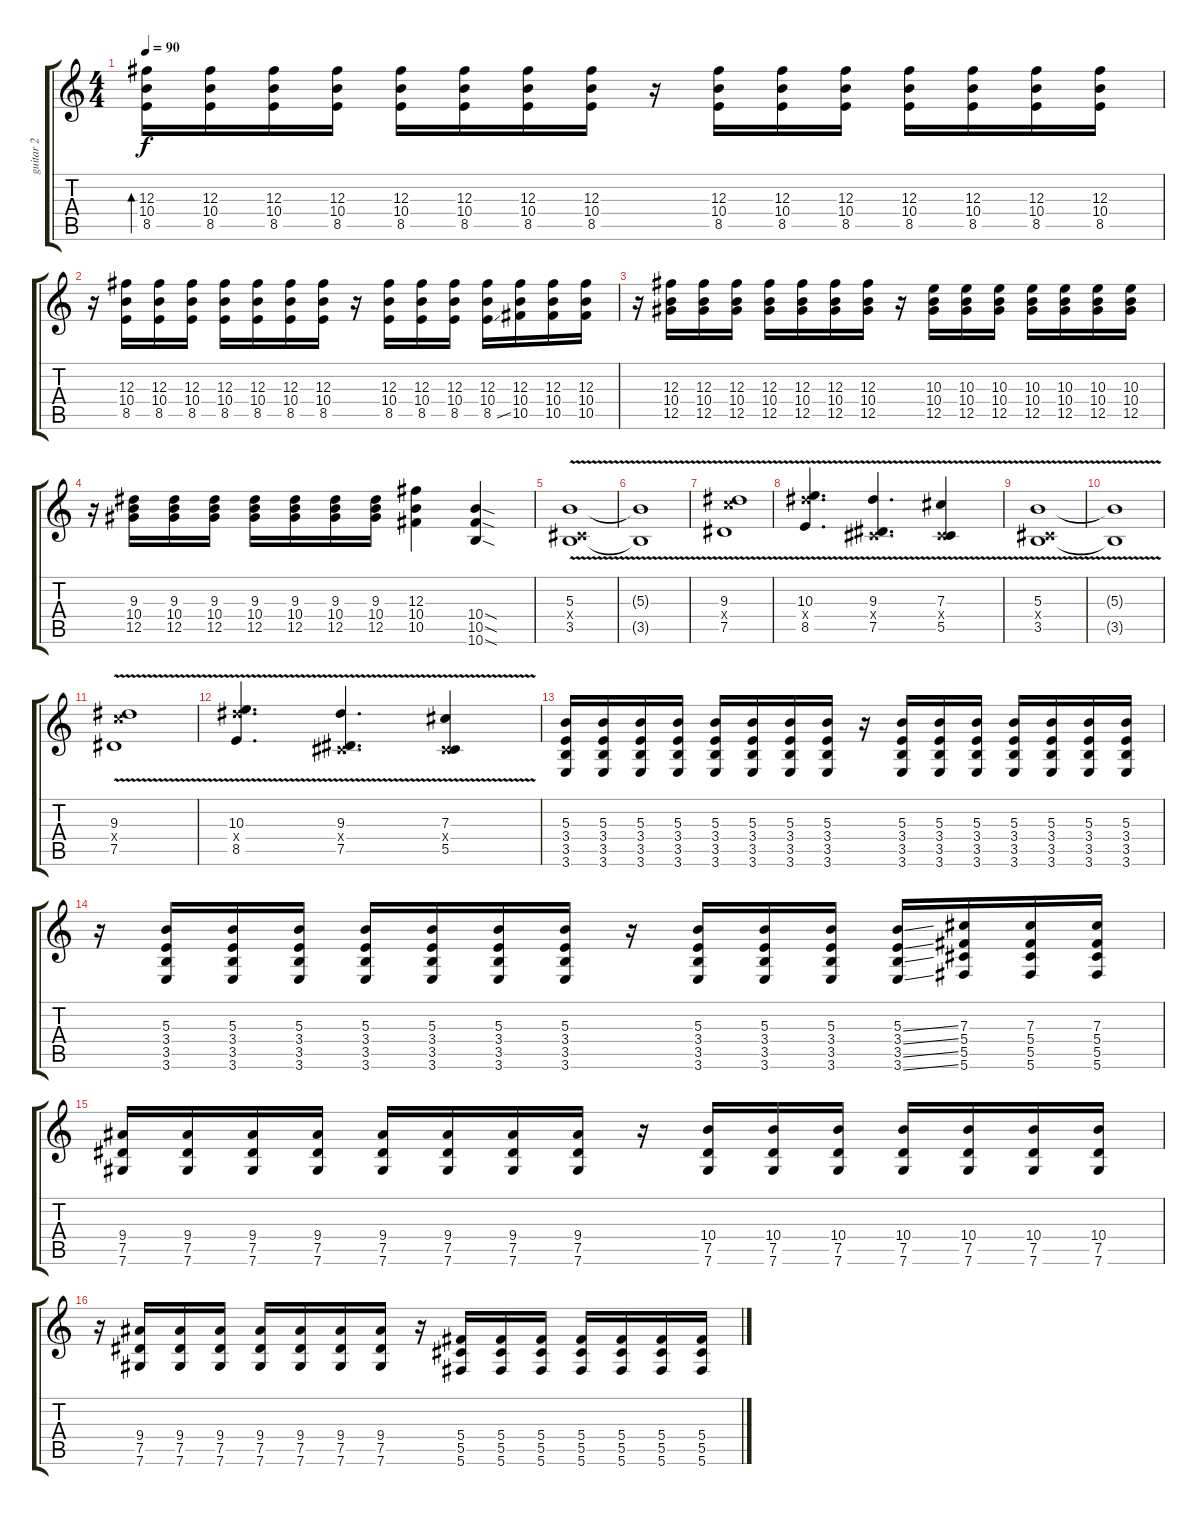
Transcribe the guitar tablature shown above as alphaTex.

\track ("guitar 2" "guitar 2") {instrument acousticguitarsteel}
\staff {score tabs}
\tuning (Eb4 Bb3 Gb3 Db3 Ab2 Db2) {hide}
\ts (4 4)
\tempo 90
\clef g2
\ks c
(12.3 10.4 8.5).16{bd 60 dy f instrument acousticguitarsteel} (12.3 10.4 8.5).16 (12.3 10.4 8.5).16 (12.3 10.4 8.5).16 (12.3 10.4 8.5).16 (12.3 10.4 8.5).16 (12.3 10.4 8.5).16 (12.3 10.4 8.5).16 r.16 (12.3 10.4 8.5).16 (12.3 10.4 8.5).16 (12.3 10.4 8.5).16 (12.3 10.4 8.5).16 (12.3 10.4 8.5).16 (12.3 10.4 8.5).16 (12.3 10.4 8.5).16 |
r.16 (12.3 10.4 8.5).16 (12.3 10.4 8.5).16 (12.3 10.4 8.5).16 (12.3 10.4 8.5).16 (12.3 10.4 8.5).16 (12.3 10.4 8.5).16 (12.3 10.4 8.5).16 r.16 (12.3 10.4 8.5).16 (12.3 10.4 8.5).16 (12.3 10.4 8.5).16 (12.3 10.4 8.5{ss}).16 (12.3 10.4 10.5).16 (12.3 10.4 10.5).16 (12.3 10.4 10.5).16 |
r.16 (12.3 10.4 12.5).16 (12.3 10.4 12.5).16 (12.3 10.4 12.5).16 (12.3 10.4 12.5).16 (12.3 10.4 12.5).16 (12.3 10.4 12.5).16 (12.3 10.4 12.5).16 r.16 (10.3 10.4 12.5).16 (10.3 10.4 12.5).16 (10.3 10.4 12.5).16 (10.3 10.4 12.5).16 (10.3 10.4 12.5).16 (10.3 10.4 12.5).16 (10.3 10.4 12.5).16 |
r.16 (9.3 10.4 12.5).16 (9.3 10.4 12.5).16 (9.3 10.4 12.5).16 (9.3 10.4 12.5).16 (9.3 10.4 12.5).16 (9.3 10.4 12.5).16 (9.3 10.4 12.5).16 (12.3 10.4 10.5).4 (10.4{sod} 10.5{sod} 10.6{sod}).4 |
(5.3{v} 0.4{x} 3.5{v}).1 |
(5.3{t} 3.5{t}).1 |
(9.3{v} 11.4{x} 7.5{v}).1 |
(10.3 14.4{x} 8.5{v}).4{d} (9.3 0.4{x} 7.5{v}).4{d} (7.3 0.4{x} 5.5{v}).4 |
(5.3{v} 0.4{x} 3.5{v}).1 |
(5.3{t} 3.5{t}).1 |
(9.3{v} 11.4{x} 7.5{v}).1 |
(10.3 14.4{x} 8.5{v}).4{d} (9.3 0.4{x} 7.5{v}).4{d} (7.3 0.4{x} 5.5{v}).4 |
(5.3 3.4 3.5 3.6).16 (5.3 3.4 3.5 3.6).16 (5.3 3.4 3.5 3.6).16 (5.3 3.4 3.5 3.6).16 (5.3 3.4 3.5 3.6).16 (5.3 3.4 3.5 3.6).16 (5.3 3.4 3.5 3.6).16 (5.3 3.4 3.5 3.6).16 r.16 (5.3 3.4 3.5 3.6).16 (5.3 3.4 3.5 3.6).16 (5.3 3.4 3.5 3.6).16 (5.3 3.4 3.5 3.6).16 (5.3 3.4 3.5 3.6).16 (5.3 3.4 3.5 3.6).16 (5.3 3.4 3.5 3.6).16 |
r.16 (5.3 3.4 3.5 3.6).16 (5.3 3.4 3.5 3.6).16 (5.3 3.4 3.5 3.6).16 (5.3 3.4 3.5 3.6).16 (5.3 3.4 3.5 3.6).16 (5.3 3.4 3.5 3.6).16 (5.3 3.4 3.5 3.6).16 r.16 (5.3 3.4 3.5 3.6).16 (5.3 3.4 3.5 3.6).16 (5.3 3.4 3.5 3.6).16 (5.3{ss} 3.4{ss} 3.5{ss} 3.6{ss}).16 (7.3 5.4 5.5 5.6).16 (7.3 5.4 5.5 5.6).16 (7.3 5.4 5.5 5.6).16 |
(9.4 7.5 7.6).16 (9.4 7.5 7.6).16 (9.4 7.5 7.6).16 (9.4 7.5 7.6).16 (9.4 7.5 7.6).16 (9.4 7.5 7.6).16 (9.4 7.5 7.6).16 (9.4 7.5 7.6).16 r.16 (10.4 7.5 7.6).16 (10.4 7.5 7.6).16 (10.4 7.5 7.6).16 (10.4 7.5 7.6).16 (10.4 7.5 7.6).16 (10.4 7.5 7.6).16 (10.4 7.5 7.6).16 |
r.16 (9.4 7.5 7.6).16 (9.4 7.5 7.6).16 (9.4 7.5 7.6).16 (9.4 7.5 7.6).16 (9.4 7.5 7.6).16 (9.4 7.5 7.6).16 (9.4 7.5 7.6).16 r.16 (5.4 5.5 5.6).16 (5.4 5.5 5.6).16 (5.4 5.5 5.6).16 (5.4 5.5 5.6).16 (5.4 5.5 5.6).16 (5.4 5.5 5.6).16 (5.4 5.5 5.6).16
